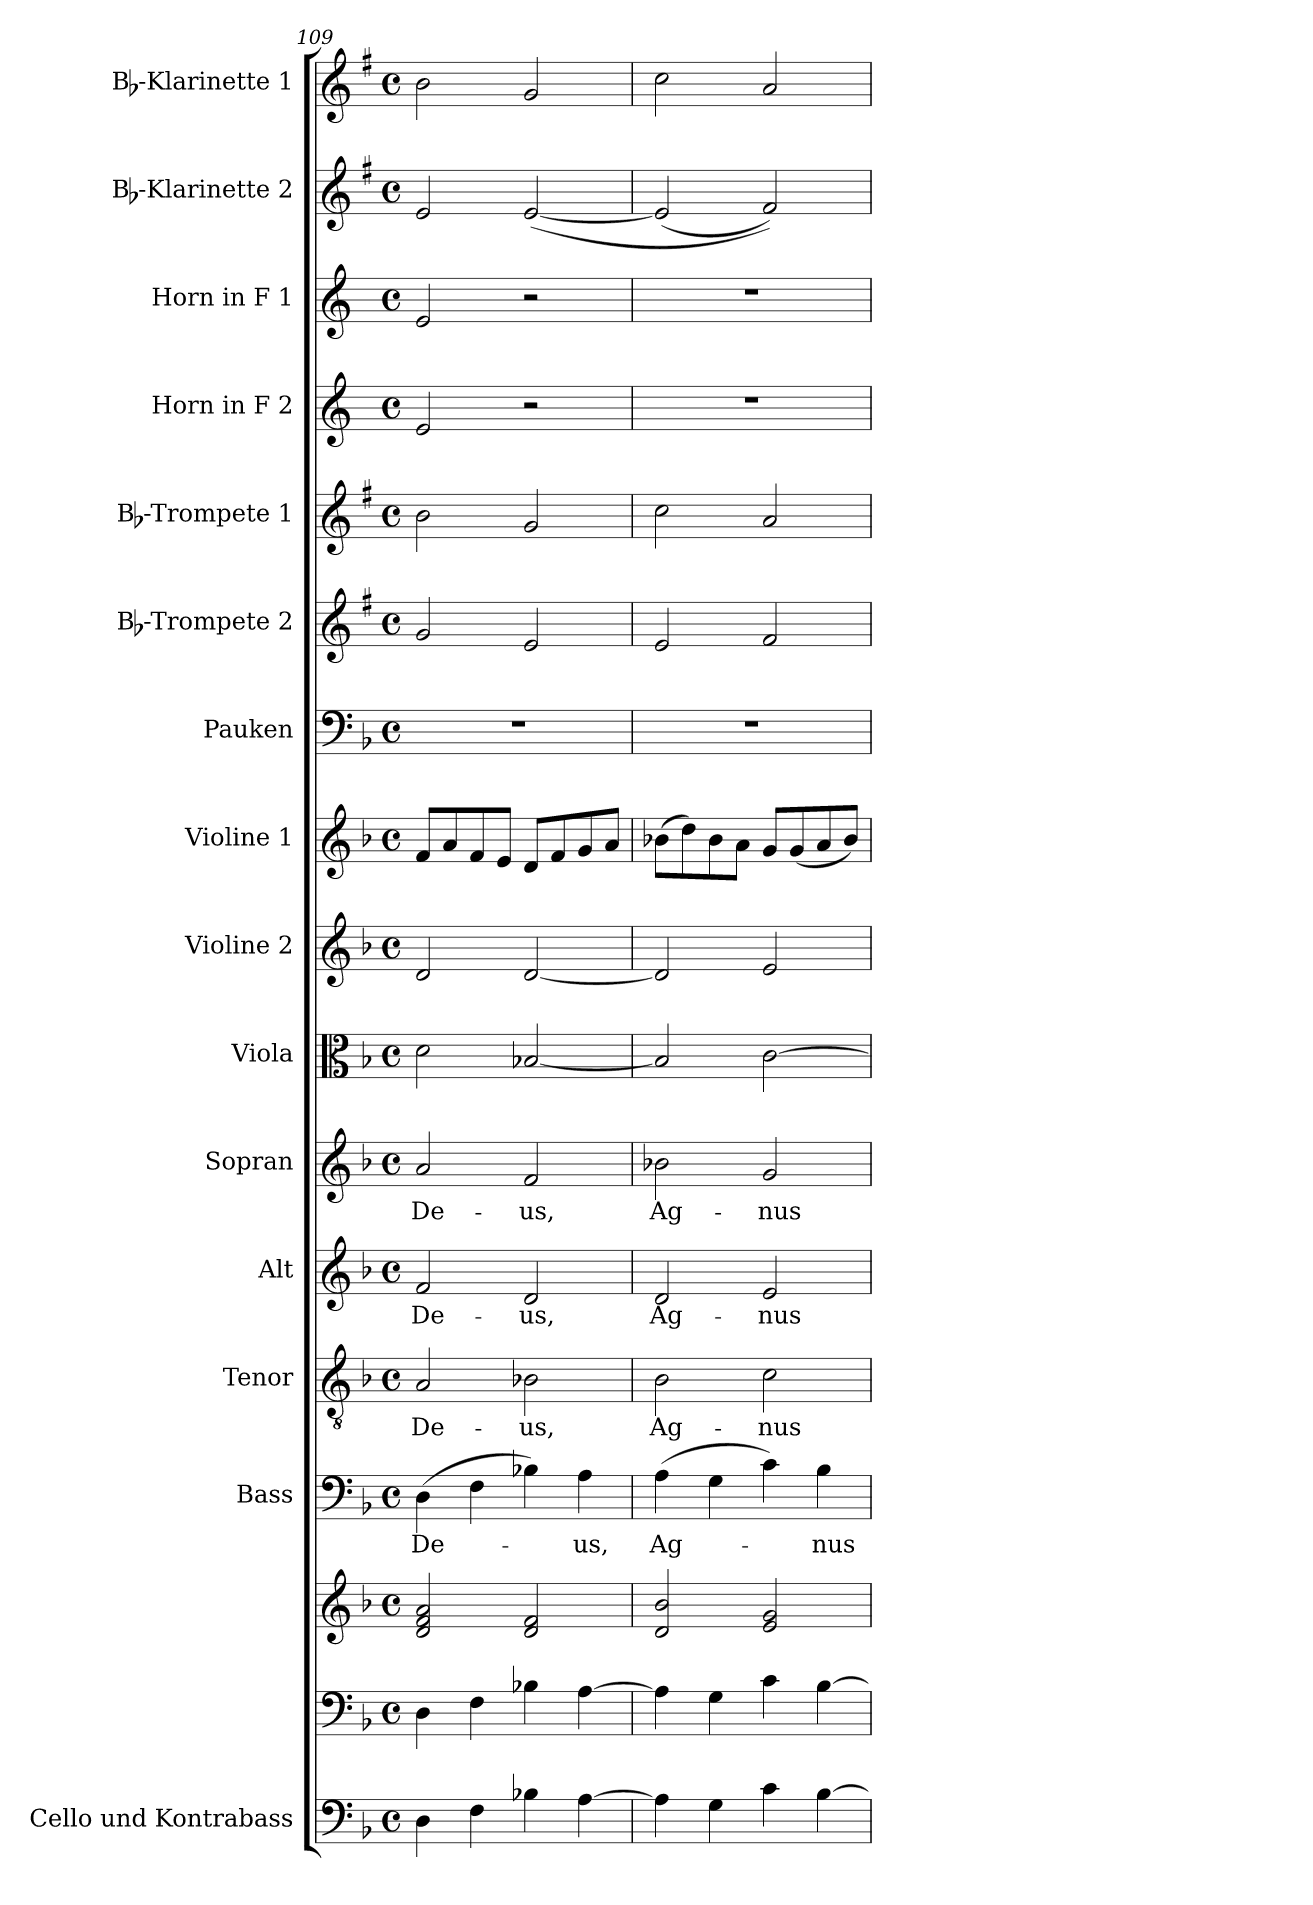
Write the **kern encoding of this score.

**kern	**kern	**kern	**kern	**text	**kern	**text	**kern	**text	**kern	**text	**kern	**kern	**kern	**kern	**kern	**kern	**kern	**kern	**kern	**kern
*part16	*part15	*part15	*part14	*part14	*part13	*part13	*part12	*part12	*part11	*part11	*part10	*part9	*part8	*part7	*part6	*part5	*part4	*part3	*part2	*part1
*staff17	*staff16	*staff15	*staff14	*staff14	*staff13	*staff13	*staff12	*staff12	*staff11	*staff11	*staff10	*staff9	*staff8	*staff7	*staff6	*staff5	*staff4	*staff3	*staff2	*staff1
*I"Cello und Kontrabass	*	*	*I"Bass	*	*I"Tenor	*	*I"Alt	*	*I"Sopran	*	*I"Viola	*I"Violine 2	*I"Violine 1	*I"Pauken	*I"Bb-Trompete 2	*I"Bb-Trompete 1	*I"Horn in F 2	*I"Horn in F 1	*I"Bb-Klarinette 2	*I"Bb-Klarinette 1
*I'Kb.	*	*	*I'B.	*	*I'T.	*	*I'A.	*	*I'S.	*	*I'Vla.	*I'Vl. 2	*I'Vl. 1	*I'Pk.	*I'Bb Trp. 2	*I'Bb Trp. 1	*	*	*I'Bb Kl. 2	*I'Bb Kl. 1
*clefF4	*clefF4	*clefG2	*clefF4	*	*clefGv2	*	*clefG2	*	*clefG2	*	*clefC3	*clefG2	*clefG2	*clefF4	*clefG2	*clefG2	*clefG2	*clefG2	*clefG2	*clefG2
*ITrd7c12	*	*	*	*	*	*	*	*	*	*	*	*	*	*	*ITrd1c2	*ITrd1c2	*ITrd4c7	*ITrd4c7	*ITrd1c2	*ITrd1c2
*k[b-]	*k[b-]	*k[b-]	*k[b-]	*	*k[b-]	*	*k[b-]	*	*k[b-]	*	*k[b-]	*k[b-]	*k[b-]	*k[b-]	*k[b-]	*k[b-]	*k[b-]	*k[b-]	*k[b-]	*k[b-]
*F:	*F:	*F:	*F:	*	*F:	*	*F:	*	*F:	*	*F:	*F:	*F:	*F:	*F:	*F:	*F:	*F:	*F:	*F:
*M4/4	*M4/4	*M4/4	*M4/4	*	*M4/4	*	*M4/4	*	*M4/4	*	*M4/4	*M4/4	*M4/4	*M4/4	*M4/4	*M4/4	*M4/4	*M4/4	*M4/4	*M4/4
*met(c)	*met(c)	*met(c)	*met(c)	*	*met(c)	*	*met(c)	*	*met(c)	*	*met(c)	*met(c)	*met(c)	*met(c)	*met(c)	*met(c)	*met(c)	*met(c)	*met(c)	*met(c)
=109	=109	=109	=109	=109	=109	=109	=109	=109	=109	=109	=109	=109	=109	=109	=109	=109	=109	=109	=109	=109
!	!	!	!	!LO:LY:b	!	!LO:LY:b	!	!LO:LY:b	!	!LO:LY:b	!	!	!	!	!	!	!	!	!	!
4DD\	4D\	2d/ 2f/ 2a/	(>4D\	De-	2A/	De-	2f/	De-	2a/	De-	2d\	2d/	8f/L	1r	2f/	2a\	2A/	2A/	2d/	2a\
.	.	.	.	.	.	.	.	.	.	.	.	.	8a/	.	.	.	.	.	.	.
4FF\	4F\	.	4F\	.	.	.	.	.	.	.	.	.	8f/	.	.	.	.	.	.	.
.	.	.	.	.	.	.	.	.	.	.	.	.	8e/J	.	.	.	.	.	.	.
!	!	!	!	!	!	!LO:LY:b	!	!LO:LY:b	!	!LO:LY:b	!	!	!	!	!	!	!	!	!	!
4BB-X\	4B-X\	2d/ 2f/	4B-X\)	.	2B-X\	-us,	2d/	-us,	2f/	-us,	[2B-X/	[2d/	8d/L	.	2d/	2f/	2r	2r	(<[2d/	2f/
.	.	.	.	.	.	.	.	.	.	.	.	.	8f/	.	.	.	.	.	.	.
!	!	!	!	!LO:LY:b	!	!	!	!	!	!	!	!	!	!	!	!	!	!	!	!
[4AA\	[4A\	.	4A\	-us,	.	.	.	.	.	.	.	.	8g/	.	.	.	.	.	.	.
.	.	.	.	.	.	.	.	.	.	.	.	.	8a/J	.	.	.	.	.	.	.
!!LO:PB:g=z
=110	=110	=110	=110	=110	=110	=110	=110	=110	=110	=110	=110	=110	=110	=110	=110	=110	=110	=110	=110	=110
!	!	!	!	!LO:LY:b	!	!LO:LY:b	!	!LO:LY:b	!	!LO:LY:b	!	!	!	!	!	!	!	!	!	!
4AA\]	4A\]	2d/ 2b-/	(>4A\	Ag-	2B-\	Ag-	2d/	Ag-	2b-X\	Ag-	2B-/]	2d/]	(>8b-X\L	1r	2d/	2b-\	1r	1r	(<2d/]	2b-\
.	.	.	.	.	.	.	.	.	.	.	.	.	8dd\)	.	.	.	.	.	.	.
4GG\	4G\	.	4G\	.	.	.	.	.	.	.	.	.	8b-\	.	.	.	.	.	.	.
.	.	.	.	.	.	.	.	.	.	.	.	.	8a\J	.	.	.	.	.	.	.
!	!	!	!	!	!	!LO:LY:b	!	!LO:LY:b	!	!LO:LY:b	!	!	!	!	!	!	!	!	!	!
4C\	4c\	2e/ 2g/	4c\)	.	2c\	-nus	2e/	-nus	2g/	-nus	[2c\	2e/	8g/L	.	2e/	2g/	.	.	2e/))	2g/
.	.	.	.	.	.	.	.	.	.	.	.	.	(<8g/	.	.	.	.	.	.	.
!	!	!	!	!LO:LY:b	!	!	!	!	!	!	!	!	!	!	!	!	!	!	!	!
[4BB-\	[4B-\	.	4B-\	-nus	.	.	.	.	.	.	.	.	8a/	.	.	.	.	.	.	.
.	.	.	.	.	.	.	.	.	.	.	.	.	8b-/J)	.	.	.	.	.	.	.
=	=	=	=	=	=	=	=	=	=	=	=	=	=	=	=	=	=	=	=	=
*-	*-	*-	*-	*-	*-	*-	*-	*-	*-	*-	*-	*-	*-	*-	*-	*-	*-	*-	*-	*-
